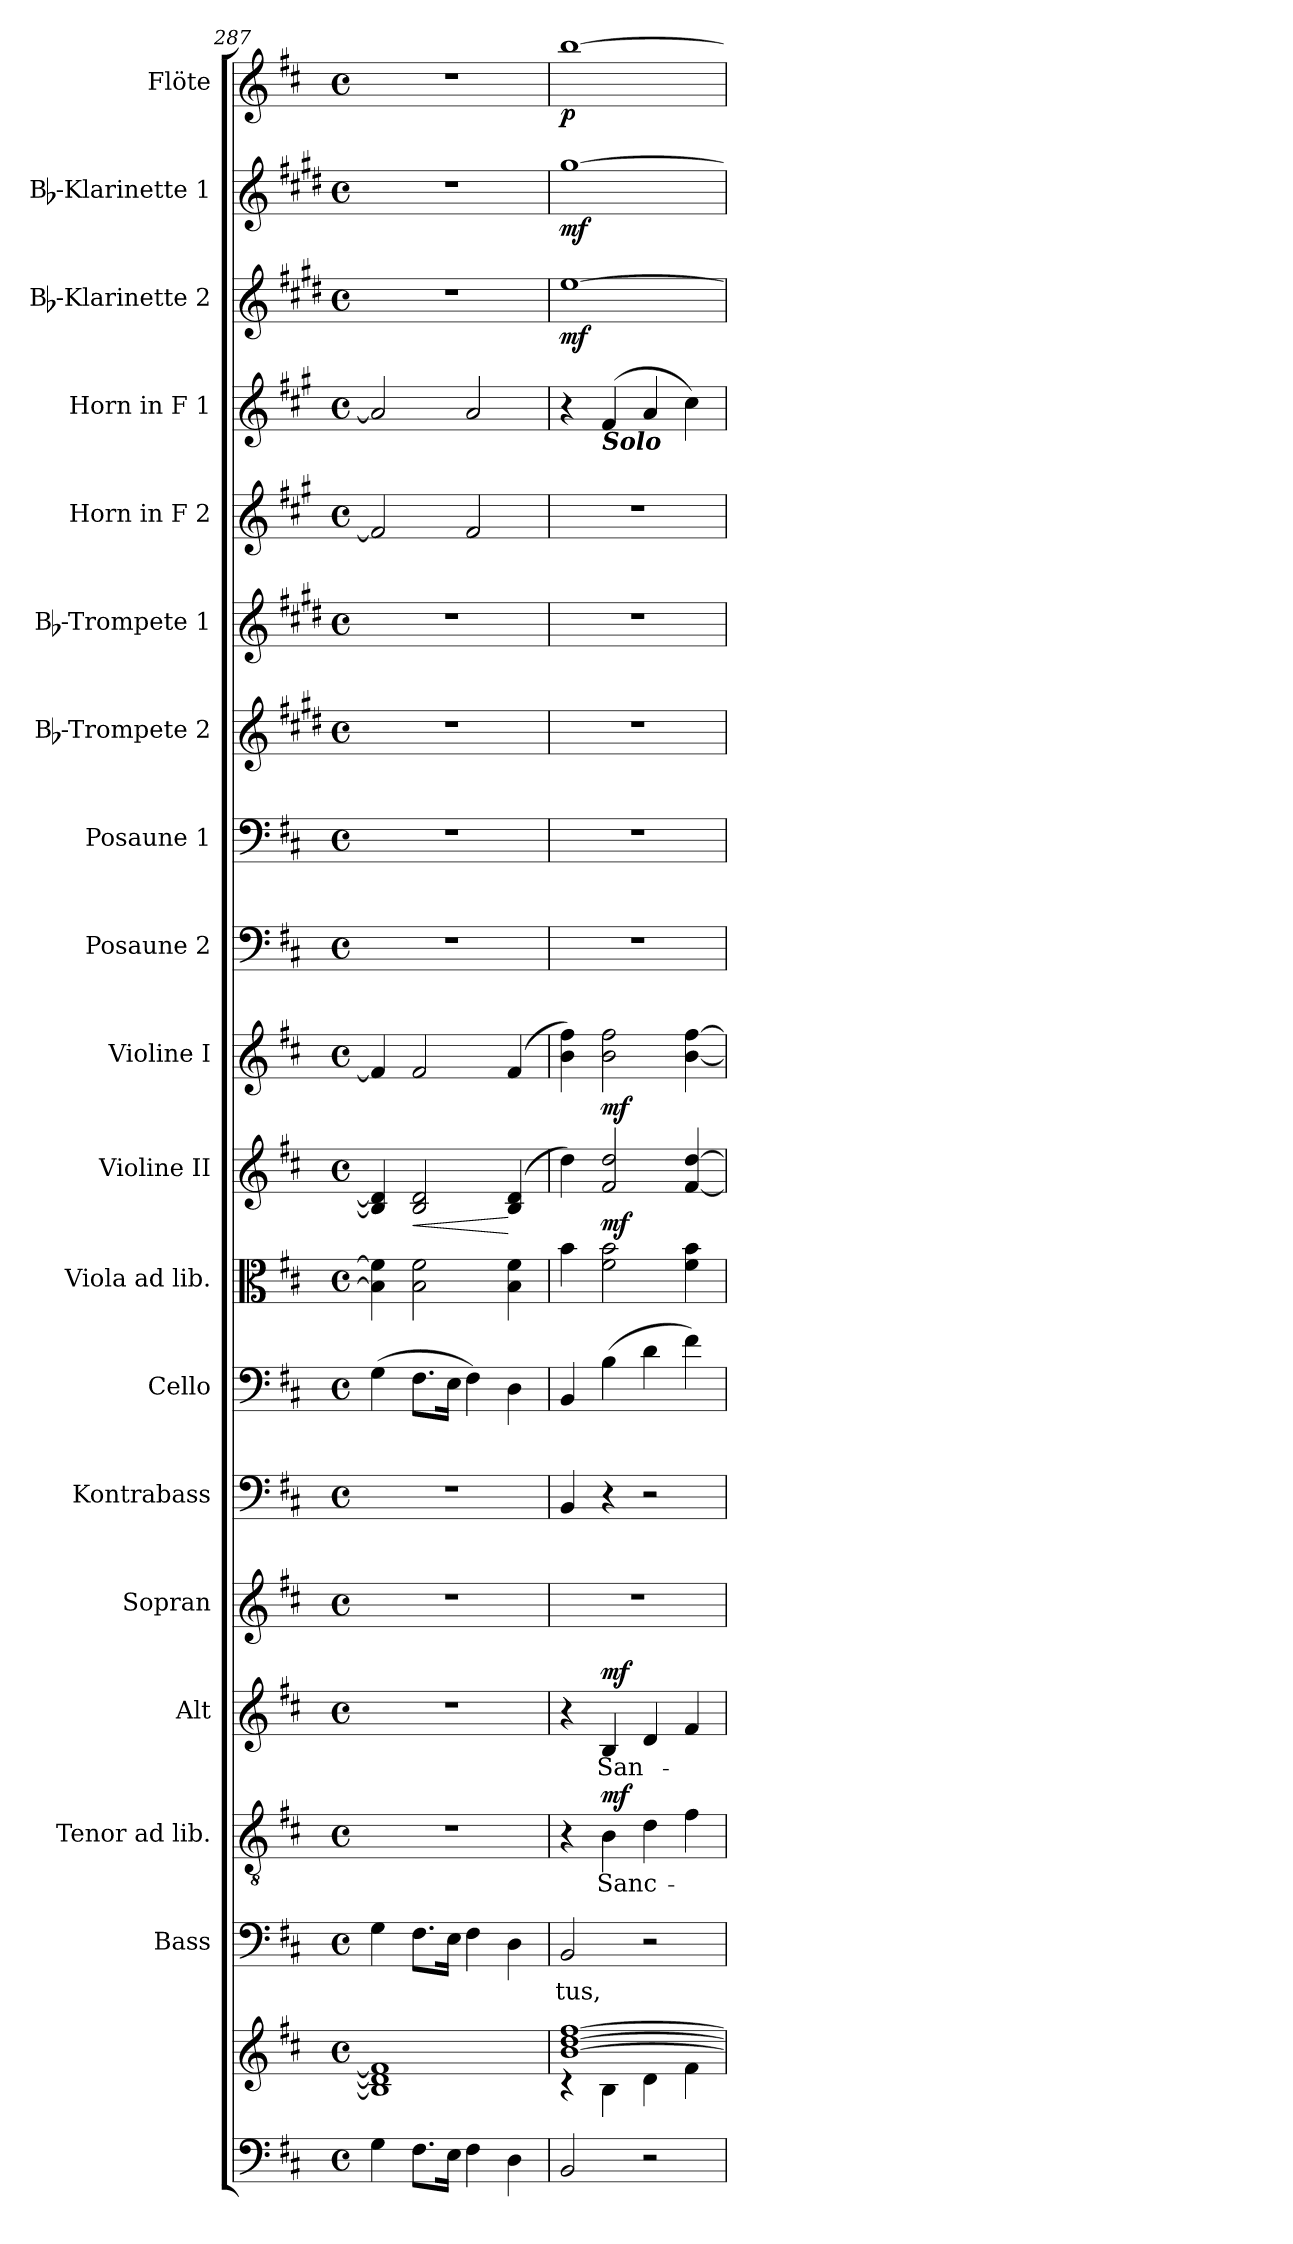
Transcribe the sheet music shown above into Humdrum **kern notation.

**kern	**kern	**kern	**text	**kern	**text	**dynam	**kern	**text	**dynam	**kern	**kern	**kern	**kern	**kern	**dynam	**kern	**dynam	**kern	**kern	**kern	**kern	**kern	**kern	**kern	**dynam	**kern	**dynam	**kern	**dynam
*part19	*part19	*part18	*part18	*part17	*part17	*part17	*part16	*part16	*part16	*part15	*part14	*part13	*part12	*part11	*part11	*part10	*part10	*part9	*part8	*part7	*part6	*part5	*part4	*part3	*part3	*part2	*part2	*part1	*part1
*staff20	*staff19	*staff18	*staff18	*staff17	*staff17	*staff17	*staff16	*staff16	*staff16	*staff15	*staff14	*staff13	*staff12	*staff11	*staff11	*staff10	*staff10	*staff9	*staff8	*staff7	*staff6	*staff5	*staff4	*staff3	*staff3	*staff2	*staff2	*staff1	*staff1
*	*	*I"Bass	*	*I"Tenor ad lib.	*	*	*I"Alt	*	*	*I"Sopran	*I"Kontrabass	*I"Cello	*I"Viola ad lib.	*I"Violine II	*	*I"Violine I	*	*I"Posaune 2	*I"Posaune 1	*I"Bb-Trompete 2	*I"Bb-Trompete 1	*I"Horn in F 2	*I"Horn in F 1	*I"Bb-Klarinette 2	*	*I"Bb-Klarinette 1	*	*I"Flöte	*
*	*	*I'B.	*	*I'T.	*	*	*I'A.	*	*	*I'S.	*I'Kb.	*	*I'Vla.	*I'Vl. II	*	*I'Vl. I	*	*I'Pos. 2	*I'Pos. 1	*I'Bb Trp. 2	*I'Bb Trp. 1	*	*	*I'Bb Kl. 2	*	*I'Bb Kl. 1	*	*I'Fl.	*
*clefF4	*clefG2	*clefF4	*	*clefGv2	*	*	*clefG2	*	*	*clefG2	*clefF4	*clefF4	*clefC3	*clefG2	*	*clefG2	*	*clefF4	*clefF4	*clefG2	*clefG2	*clefG2	*clefG2	*clefG2	*	*clefG2	*	*clefG2	*
*	*	*	*	*	*	*	*	*	*	*	*ITrd7c12	*	*	*	*	*	*	*	*	*ITrd1c2	*ITrd1c2	*ITrd4c7	*ITrd4c7	*ITrd1c2	*	*ITrd1c2	*	*	*
*k[f#c#]	*k[f#c#]	*k[f#c#]	*	*k[f#c#]	*	*	*k[f#c#]	*	*	*k[f#c#]	*k[f#c#]	*k[f#c#]	*k[f#c#]	*k[f#c#]	*	*k[f#c#]	*	*k[f#c#]	*k[f#c#]	*k[f#c#]	*k[f#c#]	*k[f#c#]	*k[f#c#]	*k[f#c#]	*	*k[f#c#]	*	*k[f#c#]	*
*D:	*D:	*D:	*	*D:	*	*	*D:	*	*	*D:	*D:	*D:	*D:	*D:	*	*D:	*	*D:	*D:	*D:	*D:	*D:	*D:	*D:	*	*D:	*	*D:	*
*M4/4	*M4/4	*M4/4	*	*M4/4	*	*	*M4/4	*	*	*M4/4	*M4/4	*M4/4	*M4/4	*M4/4	*	*M4/4	*	*M4/4	*M4/4	*M4/4	*M4/4	*M4/4	*M4/4	*M4/4	*	*M4/4	*	*M4/4	*
*met(c)	*met(c)	*met(c)	*	*met(c)	*	*	*met(c)	*	*	*met(c)	*met(c)	*met(c)	*met(c)	*met(c)	*	*met(c)	*	*met(c)	*met(c)	*met(c)	*met(c)	*met(c)	*met(c)	*met(c)	*	*met(c)	*	*met(c)	*
=287	=287	=287	=287	=287	=287	=287	=287	=287	=287	=287	=287	=287	=287	=287	=287	=287	=287	=287	=287	=287	=287	=287	=287	=287	=287	=287	=287	=287	=287
4G\	1B] 1d] 1f#]	4G\	.	1r	.	.	1r	.	.	1r	1r	(>4G\	4B\] 4f#\]	4B/] 4d/]	.	4f#/]	.	1r	1r	1r	1r	2B/]	2d/]	1r	.	1r	.	1r	.
!	!	!	!	!	!	!	!	!	!	!	!	!	!	!	!LO:HP:b	!	!	!	!	!	!	!	!	!	!	!	!	!	!
8.F#\L	.	8.F#\L	.	.	.	.	.	.	.	.	.	8.F#\L	2B\ 2f#\	2B/ 2d/	<	2f#/	.	.	.	.	.	.	.	.	.	.	.	.	.
16E\Jk	.	16E\Jk	.	.	.	.	.	.	.	.	.	16E\Jk	.	.	.	.	.	.	.	.	.	.	.	.	.	.	.	.	.
4F#\	.	4F#\	.	.	.	.	.	.	.	.	.	4F#\)	.	.	.	.	.	.	.	.	.	2B/	2d/	.	.	.	.	.	.
4D\	.	4D\	.	.	.	.	.	.	.	.	.	4D\	4B\ 4f#\	(4B/ 4d/	[	(4f#/	.	.	.	.	.	.	.	.	.	.	.	.	.
=288	=288	=288	=288	=288	=288	=288	=288	=288	=288	=288	=288	=288	=288	=288	=288	=288	=288	=288	=288	=288	=288	=288	=288	=288	=288	=288	=288	=288	=288
*	*^	*	*	*	*	*	*	*	*	*	*	*	*	*	*	*	*	*	*	*	*	*	*	*	*	*	*	*	*
!	!	!	!	!LO:LY:b	!	!	!	!	!	!	!	!	!	!	!	!	!	!	!	!	!	!	!	!	!	!LO:DY:b	!	!LO:DY:b	!	!LO:DY:b
2BB/	[>1b [>1dd [>1ff#	4rc	2BB/	-tus,	4r	.	.	4r	.	.	1r	4BBB/	4BB/	4b\	4dd\)	.	4b\ 4ff#\)	.	1r	1r	1r	1r	1r	4r	[1dd	mf	[1ff#	mf	[1bb	p
!	!	!	!	!	!	!	!	!	!	!	!	!	!	!	!	!	!	!	!	!	!	!	!	!LO:TX:b:Bi:t=Solo	!	!	!	!	!	!
!	!	!	!	!	!	!LO:LY:b	!LO:DY:a	!	!LO:LY:b	!LO:DY:a	!	!	!	!	!	!LO:DY:b	!	!LO:DY:b	!	!	!	!	!	!	!	!	!	!	!	!
.	.	4B\	.	.	4B\	Sanc-	mf	4B/	San-	mf	.	4r	(>4B\	2f#\ 2b\	2f#/ 2dd/	mf	2b\ 2ff#\	mf	.	.	.	.	.	(4B/	.	.	.	.	.	.
2r	.	4d\	2r	.	4d\	.	.	4d/	.	.	.	2r	4d\	.	.	.	.	.	.	.	.	.	.	4d/	.	.	.	.	.	.
.	.	4f#\	.	.	4f#\	.	.	4f#/	.	.	.	.	4f#\)	4f#\ 4b\	[4f#/ [4dd/	.	[4b\ [4ff#\	.	.	.	.	.	.	4f#\)	.	.	.	.	.	.
*	*v	*v	*	*	*	*	*	*	*	*	*	*	*	*	*	*	*	*	*	*	*	*	*	*	*	*	*	*	*	*
=	=	=	=	=	=	=	=	=	=	=	=	=	=	=	=	=	=	=	=	=	=	=	=	=	=	=	=	=	=
*-	*-	*-	*-	*-	*-	*-	*-	*-	*-	*-	*-	*-	*-	*-	*-	*-	*-	*-	*-	*-	*-	*-	*-	*-	*-	*-	*-	*-	*-
